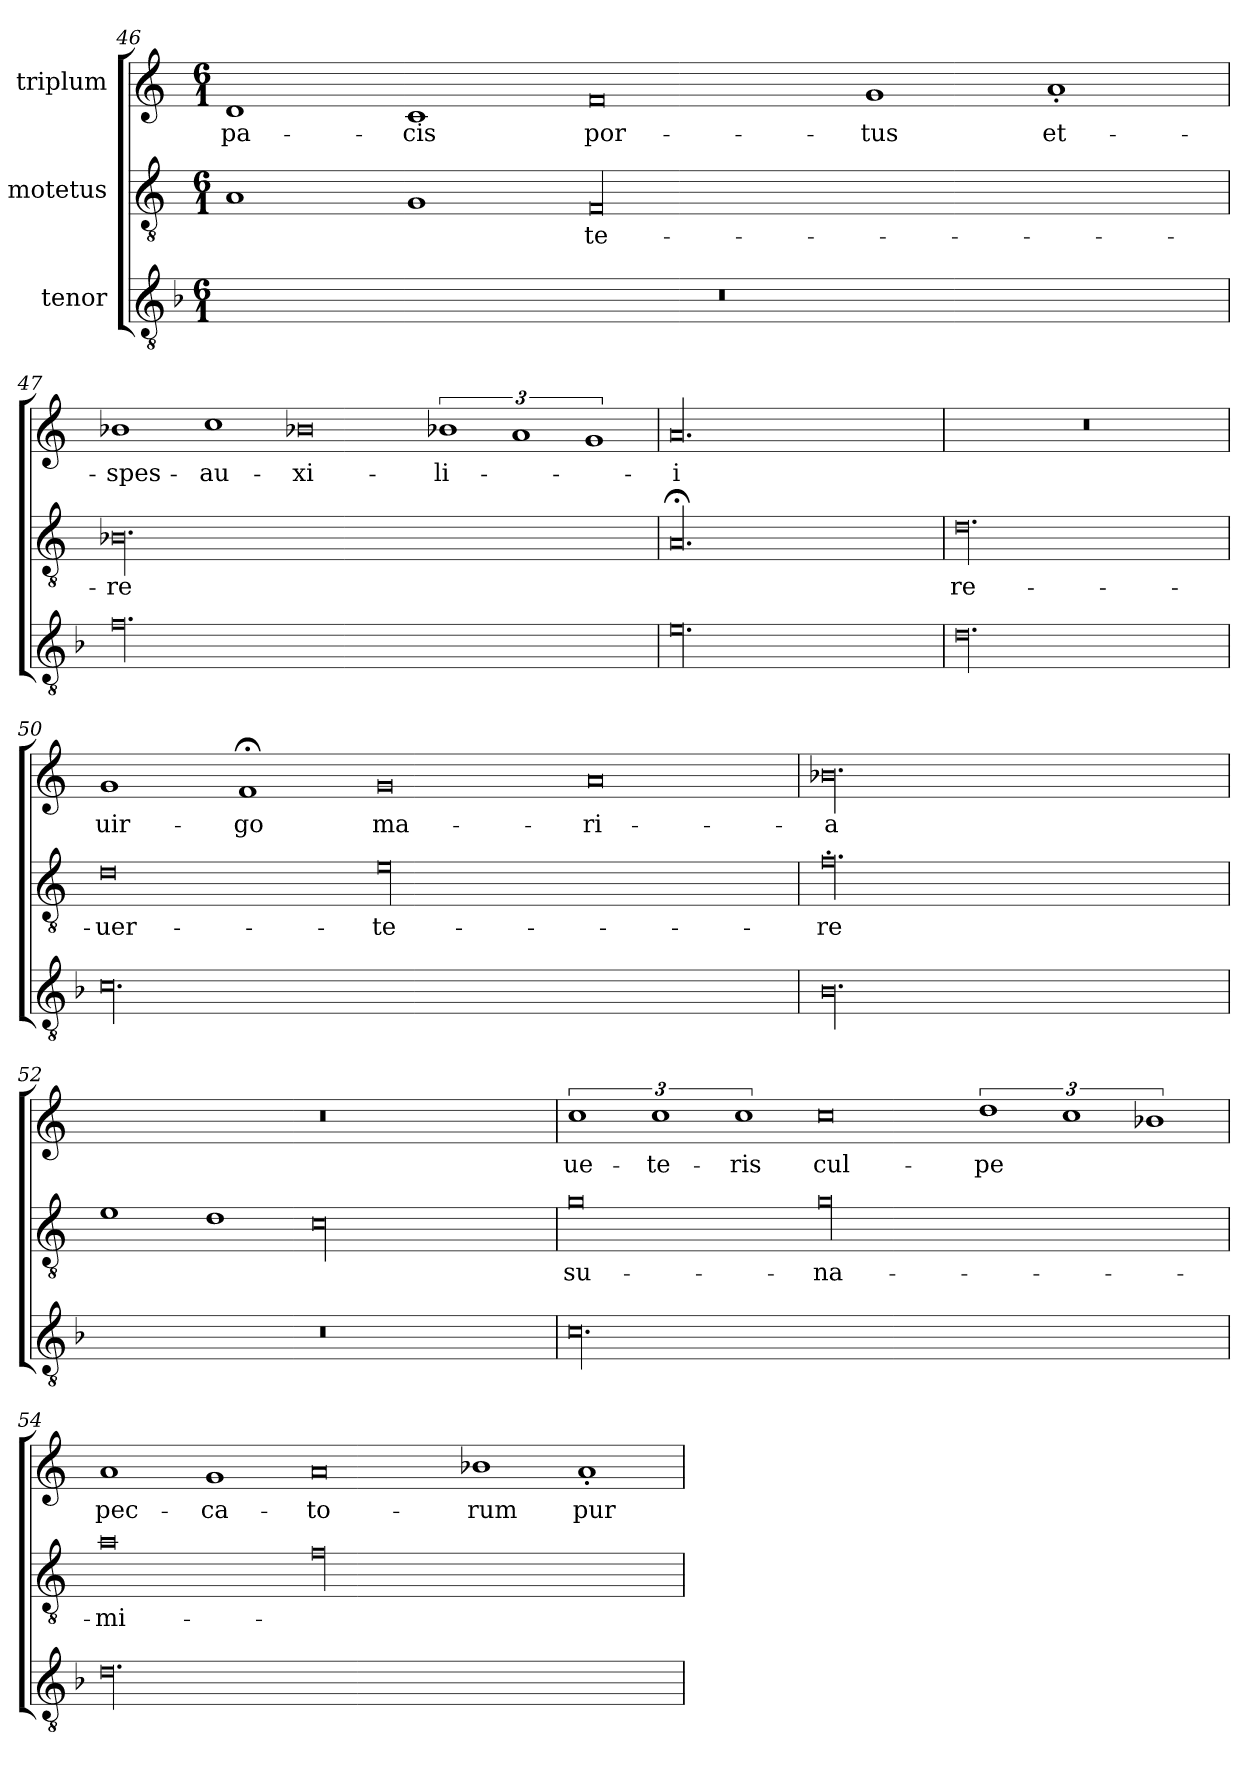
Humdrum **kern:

**kern	**kern	**text	**kern	**text
*part3	*part2	*part2	*part1	*part1
*staff3	*staff2	*staff2	*staff1	*staff1
*I"tenor	*I"motetus	*	*I"triplum	*
*clefGv2	*clefGv2	*	*clefG2	*
*k[b-]	*k[]	*	*k[]	*
*F:	*C:	*	*C:	*
*M6/1	*M6/1	*	*M6/1	*
=46	=46	=46	=46	=46
00.r	1A/	.	1d/	pa-
.	1G/	.	1c/	-cis
.	00F/	-te-	0f/	por-
.	.	.	1g/	-tus
.	.	.	1a'/	et-
=47	=47	=47	=47	=47
00.f\	00.B-X\	-re	1b-X\	spes-
.	.	.	1cc\	au-
.	.	.	0b-X\	-xi-
.	.	.	3%2b-X\	-li-
.	.	.	3%2a/	.
.	.	.	3%2g/	.
=48	=48	=48	=48	=48
00.e\	00.A;</	.	00.a/	-i
=49	=49	=49	=49	=49
00.d\	00.d\	re-	00.r	.
=50	=50	=50	=50	=50
00.c\	0d\	-uer-	1g/	uir-
.	.	.	1f;</	-go
.	00e\	-te-	0g/	ma-
.	.	.	0a/	-ri-
=51	=51	=51	=51	=51
00.B-\	00.f'\	-re	00.b-X\	-a
!!LO:PB:g=z
=52	=52	=52	=52	=52
00.r	1e\	.	00.r	.
.	1d\	.	.	.
.	00c\	.	.	.
=53	=53	=53	=53	=53
00.c\	0g\	su-	3%2cc\	ue-
.	.	.	3%2cc\	-te-
.	.	.	3%2cc\	-ris
.	00g\	-na-	0cc\	cul-
.	.	.	3%2dd\	-pe
.	.	.	3%2cc\	.
.	.	.	3%2b-X\	.
=54	=54	=54	=54	=54
00.d\	0a\	-mi-	1a/	pec-
.	.	.	1g/	-ca-
.	00f\	.	0a/	-to-
.	.	.	1b-X\	-rum
.	.	.	1a'/	pur-
=	=	=	=	=
*-	*-	*-	*-	*-
